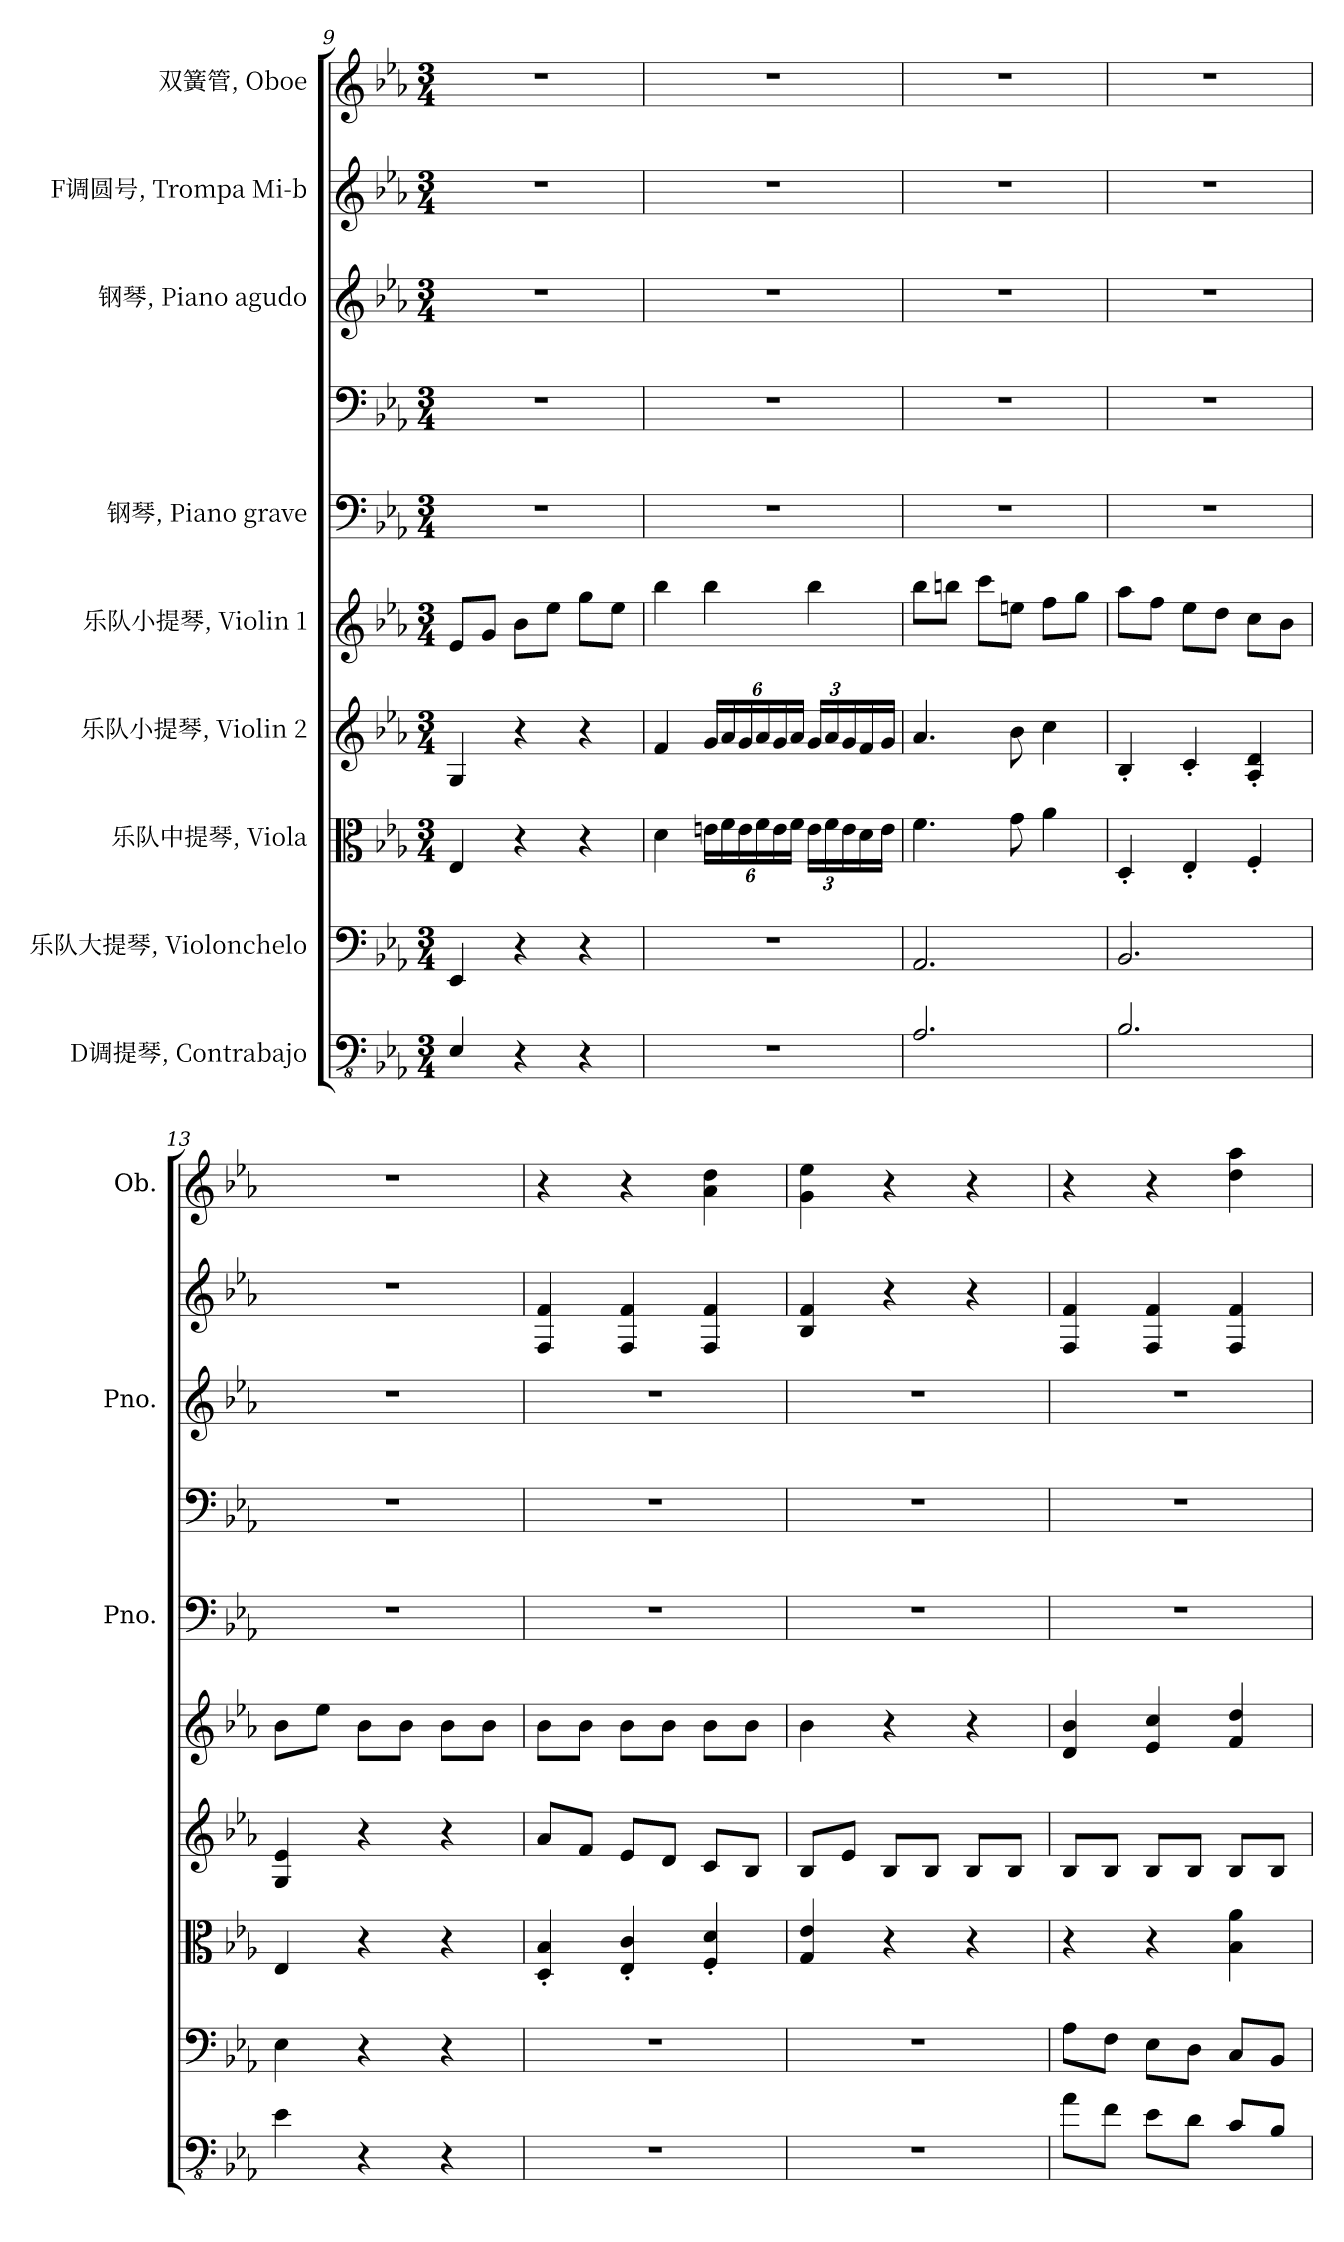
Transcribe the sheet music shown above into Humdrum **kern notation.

**kern	**kern	**kern	**kern	**kern	**kern	**kern	**kern	**kern	**kern
*part9	*part8	*part7	*part6	*part5	*part4	*part4	*part3	*part2	*part1
*staff10	*staff9	*staff8	*staff7	*staff6	*staff5	*staff4	*staff3	*staff2	*staff1
*I"D调提琴, Contrabajo	*I"乐队大提琴, Violonchelo	*I"乐队中提琴, Viola	*I"乐队小提琴, Violin 2	*I"乐队小提琴, Violin 1	*I"钢琴, Piano grave	*	*I"钢琴, Piano agudo	*I"F调圆号, Trompa Mi-b	*I"双簧管, Oboe
*	*	*	*	*	*I'Pno.	*	*I'Pno.	*	*I'Ob.
*clefFv4	*clefF4	*clefC3	*clefG2	*clefG2	*clefF4	*clefF4	*clefG2	*clefG2	*clefG2
*ITrd7c12	*	*	*	*	*	*	*	*ITrd4c7	*
*k[b-e-a-]	*k[b-e-a-]	*k[b-e-a-]	*k[b-e-a-]	*k[b-e-a-]	*k[b-e-a-]	*k[b-e-a-]	*k[b-e-a-]	*k[b-e-a-d-]	*k[b-e-a-]
*M3/4	*M3/4	*M3/4	*M3/4	*M3/4	*M3/4	*M3/4	*M3/4	*M3/4	*M3/4
*MM135	*MM135	*MM135	*MM135	*MM135	*MM135	*MM135	*MM135	*MM135	*MM135
=9	=9	=9	=9	=9	=9	=9	=9	=9	=9
4EEE-/	4EE-/	4E-/	4G/	8e-/L	2.r	2.r	2.r	2.r	2.r
.	.	.	.	8g/J	.	.	.	.	.
4r	4r	4r	4r	8b-\L	.	.	.	.	.
.	.	.	.	8ee-\J	.	.	.	.	.
4r	4r	4r	4r	8gg\L	.	.	.	.	.
.	.	.	.	8ee-\J	.	.	.	.	.
=10	=10	=10	=10	=10	=10	=10	=10	=10	=10
2.r	2.r	4d\	4f/	4bb-\	2.r	2.r	2.r	2.r	2.r
*	*	*Xbrackettup	*Xbrackettup	*	*	*	*	*	*
.	.	24en\LL	24g/LL	4bb-\	.	.	.	.	.
.	.	24f\	24a-/	.	.	.	.	.	.
.	.	24e\	24g/	.	.	.	.	.	.
.	.	24f\	24a-/	.	.	.	.	.	.
.	.	24e\	24g/	.	.	.	.	.	.
.	.	24f\JJ	24a-/JJ	.	.	.	.	.	.
.	.	24e\LL	24g/LL	4bb-\	.	.	.	.	.
.	.	24f\	24a-/	.	.	.	.	.	.
.	.	24e\	24g/	.	.	.	.	.	.
.	.	16d\	16f/	.	.	.	.	.	.
.	.	16e\JJ	16g/JJ	.	.	.	.	.	.
!!LO:PB:g=z
=11	=11	=11	=11	=11	=11	=11	=11	=11	=11
2.AAA-/	2.AA-/	4.f\	4.a-/	8bb-\L	2.r	2.r	2.r	2.r	2.r
.	.	.	.	8bbn\J	.	.	.	.	.
.	.	.	.	8ccc\L	.	.	.	.	.
.	.	8g\	8b-\	8een\J	.	.	.	.	.
.	.	4a-\	4cc\	8ff\L	.	.	.	.	.
.	.	.	.	8gg\J	.	.	.	.	.
=12	=12	=12	=12	=12	=12	=12	=12	=12	=12
2.BBB-/	2.BB-/	4D'/	4B-'/	8aa-\L	2.r	2.r	2.r	2.r	2.r
.	.	.	.	8ff\J	.	.	.	.	.
.	.	4E-'/	4c'/	8ee-\L	.	.	.	.	.
.	.	.	.	8dd\J	.	.	.	.	.
.	.	4F'/	4A-/' 4d/'	8cc\L	.	.	.	.	.
.	.	.	.	8b-\J	.	.	.	.	.
=13	=13	=13	=13	=13	=13	=13	=13	=13	=13
4EE-\	4E-\	4E-/	4G/ 4e-/	8b-\L	2.r	2.r	2.r	2.r	2.r
.	.	.	.	8ee-\J	.	.	.	.	.
4r	4r	4r	4r	8b-\L	.	.	.	.	.
.	.	.	.	8b-\J	.	.	.	.	.
4r	4r	4r	4r	8b-\L	.	.	.	.	.
.	.	.	.	8b-\J	.	.	.	.	.
=14	=14	=14	=14	=14	=14	=14	=14	=14	=14
2.r	2.r	4D/' 4B-/'	8a-/L	8b-\L	2.r	2.r	2.r	4BB-/ 4B-/	4r
.	.	.	8f/J	8b-\J	.	.	.	.	.
.	.	4E-/' 4c/'	8e-/L	8b-\L	.	.	.	4BB-/ 4B-/	4r
.	.	.	8d/J	8b-\J	.	.	.	.	.
.	.	4F/' 4d/'	8c/L	8b-\L	.	.	.	4BB-/ 4B-/	4a-\ 4dd\
.	.	.	8B-/J	8b-\J	.	.	.	.	.
=15	=15	=15	=15	=15	=15	=15	=15	=15	=15
2.r	2.r	4G/ 4e-/	8B-/L	4b-\	2.r	2.r	2.r	4E-/ 4B-/	4g\ 4ee-\
.	.	.	8e-/J	.	.	.	.	.	.
.	.	4r	8B-/L	4r	.	.	.	4r	4r
.	.	.	8B-/J	.	.	.	.	.	.
.	.	4r	8B-/L	4r	.	.	.	4r	4r
.	.	.	8B-/J	.	.	.	.	.	.
!!LO:PB:g=z
=16	=16	=16	=16	=16	=16	=16	=16	=16	=16
8AA-\L	8A-\L	4r	8B-/L	4d/ 4b-/	2.r	2.r	2.r	4BB-/ 4B-/	4r
8FF\J	8F\J	.	8B-/J	.	.	.	.	.	.
8EE-\L	8E-\L	4r	8B-/L	4e-/ 4cc/	.	.	.	4BB-/ 4B-/	4r
8DD\J	8D\J	.	8B-/J	.	.	.	.	.	.
8CC/L	8C/L	4B-\ 4a-\	8B-/L	4f/ 4dd/	.	.	.	4BB-/ 4B-/	4dd\ 4aa-\
8BBB-/J	8BB-/J	.	8B-/J	.	.	.	.	.	.
=	=	=	=	=	=	=	=	=	=
*-	*-	*-	*-	*-	*-	*-	*-	*-	*-
